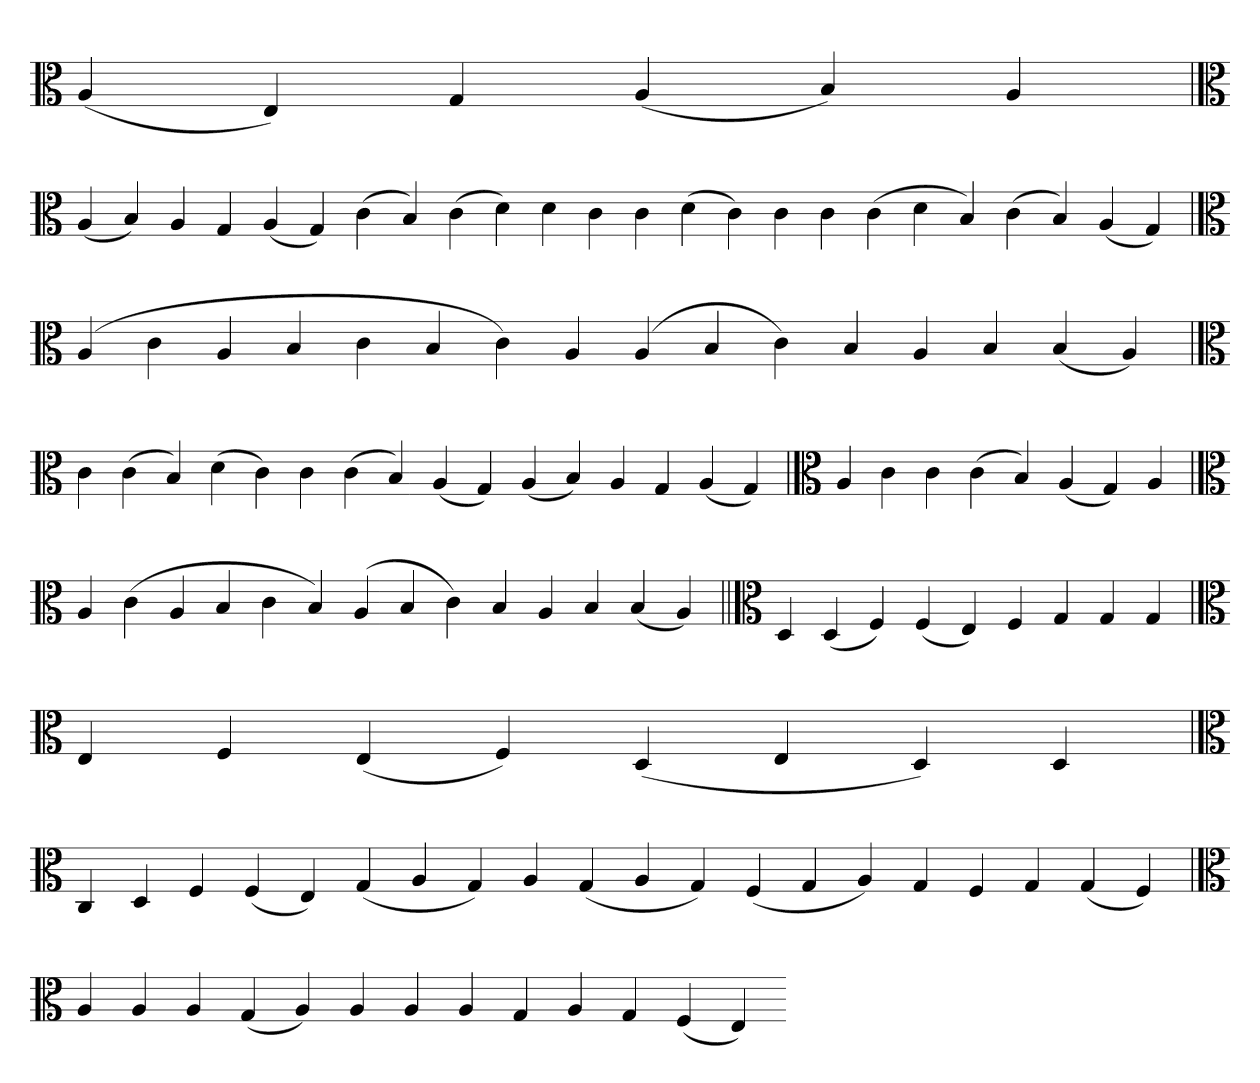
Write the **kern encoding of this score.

**kern
*part1
*staff1
*clefC3
=
(4A
4E)
4G
(4A
4B)
4A
=`
*clefC3
(4A
4B)
4A
4G
(4A
4G)
(4c
4B)
(4c
4d)
4d
4c
4c
(4d
4c)
4c
4c
(4c
4d
4B)
(4c
4B)
(4A
4G)
='
*clefC3
(4A
4c
4A
4B
4c
4B
4c)
4A
(4A
4B
4c)
4B
4A
4B
(4B
4A)
=
*clefC3
4c
(4c
4B)
(4d
4c)
4c
(4c
4B)
(4A
4G)
(4A
4B)
4A
4G
(4A
4G)
='
*clefC3
4A
4c
4c
(4c
4B)
(4A
4G)
4A
=`
*clefC3
4A
(4c
4A
4B
4c
4B)
(4A
4B
4c)
4B
4A
4B
(4B
4A)
=||
*clefC3
4D
(4D
4F)
(4F
4E)
4F
4G
4G
4G
=`
*clefC3
4E
4F
(4E
4F)
(4D
4E
4D)
4D
='
*clefC3
4C
4D
4F
(4F
4E)
(4G
4A
4G)
4A
(4G
4A
4G)
(4F
4G
4A)
4G
4F
4G
(4G
4F)
=
*clefC3
4A
4A
4A
(4G
4A)
4A
4A
4A
4G
4A
4G
(4F
4E)
=-
*-
